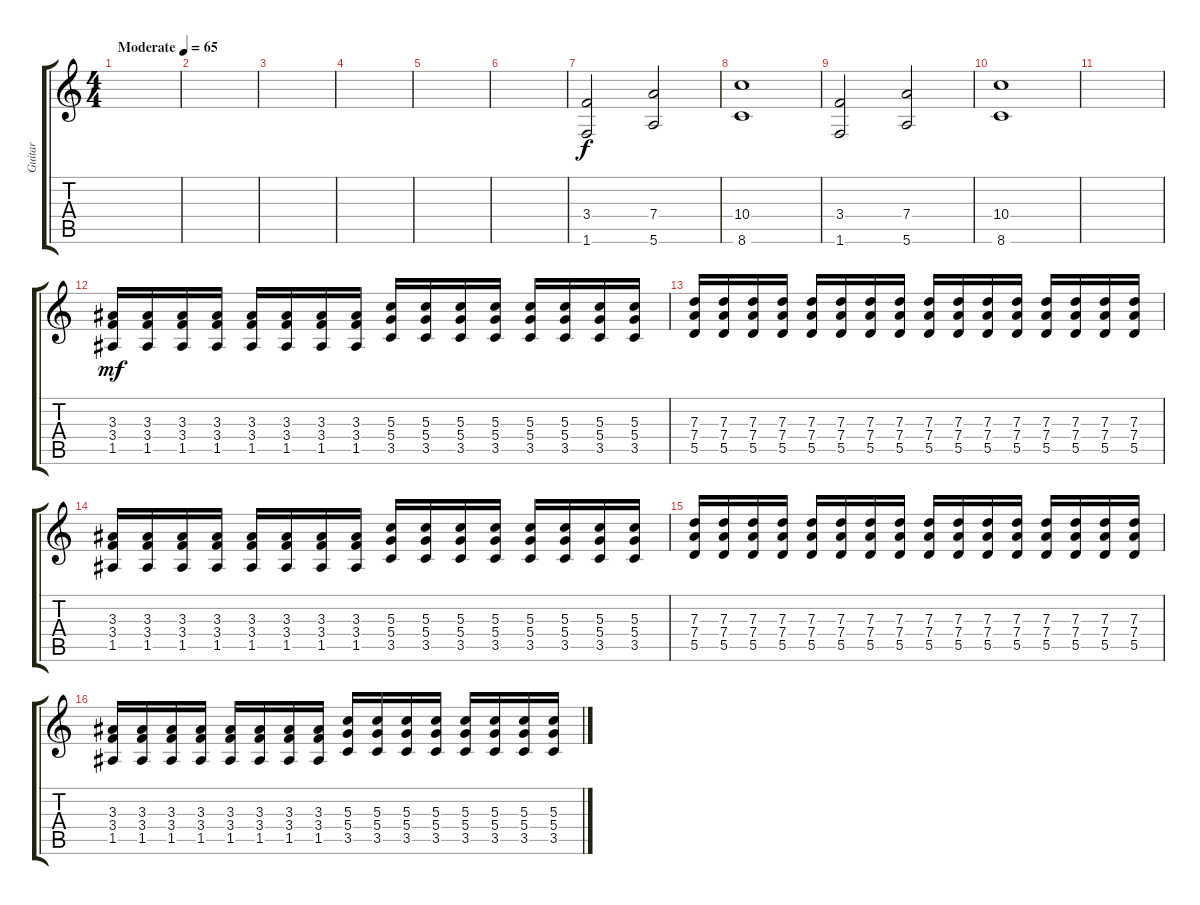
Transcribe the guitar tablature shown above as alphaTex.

\track ("Guitar" "Guitar") {instrument distortionguitar}
\staff {score tabs}
\tuning (E4 B3 G3 D3 A2 E2) {hide}
\ts (4 4)
\tempo (65 "Moderate")
\clef g2
\ks c
|
|
|
|
|
|
(3.4 1.6).2 (7.4 5.6).2 |
(10.4 8.6).1{volume 0} |
(3.4 1.6).2{volume 10} (7.4 5.6).2 |
(10.4 8.6).1{volume 0} |
|
(3.3 3.4 1.5).16{dy mf} (3.3 3.4 1.5).16 (3.3 3.4 1.5).16 (3.3 3.4 1.5).16 (3.3 3.4 1.5).16 (3.3 3.4 1.5).16 (3.3 3.4 1.5).16 (3.3 3.4 1.5).16 (5.3 5.4 3.5).16 (5.3 5.4 3.5).16 (5.3 5.4 3.5).16 (5.3 5.4 3.5).16 (5.3 5.4 3.5).16 (5.3 5.4 3.5).16 (5.3 5.4 3.5).16 (5.3 5.4 3.5).16 |
(7.3 7.4 5.5).16 (7.3 7.4 5.5).16 (7.3 7.4 5.5).16 (7.3 7.4 5.5).16 (7.3 7.4 5.5).16 (7.3 7.4 5.5).16 (7.3 7.4 5.5).16 (7.3 7.4 5.5).16 (7.3 7.4 5.5).16 (7.3 7.4 5.5).16 (7.3 7.4 5.5).16 (7.3 7.4 5.5).16 (7.3 7.4 5.5).16 (7.3 7.4 5.5).16 (7.3 7.4 5.5).16 (7.3 7.4 5.5).16 |
(3.3 3.4 1.5).16 (3.3 3.4 1.5).16 (3.3 3.4 1.5).16 (3.3 3.4 1.5).16 (3.3 3.4 1.5).16 (3.3 3.4 1.5).16 (3.3 3.4 1.5).16 (3.3 3.4 1.5).16 (5.3 5.4 3.5).16 (5.3 5.4 3.5).16 (5.3 5.4 3.5).16 (5.3 5.4 3.5).16 (5.3 5.4 3.5).16 (5.3 5.4 3.5).16 (5.3 5.4 3.5).16 (5.3 5.4 3.5).16 |
(7.3 7.4 5.5).16 (7.3 7.4 5.5).16 (7.3 7.4 5.5).16 (7.3 7.4 5.5).16 (7.3 7.4 5.5).16 (7.3 7.4 5.5).16 (7.3 7.4 5.5).16 (7.3 7.4 5.5).16 (7.3 7.4 5.5).16 (7.3 7.4 5.5).16 (7.3 7.4 5.5).16 (7.3 7.4 5.5).16 (7.3 7.4 5.5).16 (7.3 7.4 5.5).16 (7.3 7.4 5.5).16 (7.3 7.4 5.5).16 |
(3.3 3.4 1.5).16 (3.3 3.4 1.5).16 (3.3 3.4 1.5).16 (3.3 3.4 1.5).16 (3.3 3.4 1.5).16 (3.3 3.4 1.5).16 (3.3 3.4 1.5).16 (3.3 3.4 1.5).16 (5.3 5.4 3.5).16 (5.3 5.4 3.5).16 (5.3 5.4 3.5).16 (5.3 5.4 3.5).16 (5.3 5.4 3.5).16 (5.3 5.4 3.5).16 (5.3 5.4 3.5).16 (5.3 5.4 3.5).16
